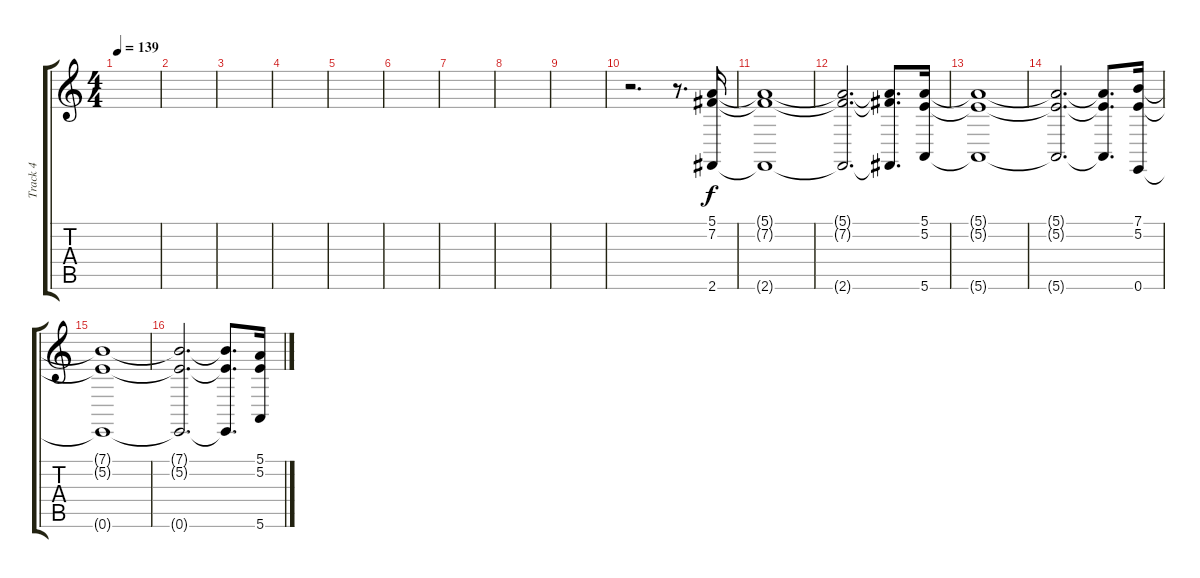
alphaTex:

\track ("Track 4" "Track 4") {instrument drawbarorgan}
\staff {score tabs}
\tuning (E4 B3 G3 D3 A2 E2) {hide}
\ts (4 4)
\tempo 139
\clef g2
\ks c
|
|
|
|
|
|
|
|
|
r.2{d volume 9} r.8{d} (5.1 7.2 2.6).16 |
(5.1{t} 7.2{t} 2.6{t}).1 |
(5.1{t} 7.2{t} 2.6{t}).2{d} (5.1{t} 7.2{t} 2.6{t}).8{d} (5.1 5.2 5.6).16 |
(5.1{t} 5.2{t} 5.6{t}).1 |
(5.1{t} 5.2{t} 5.6{t}).2{d} (5.1{t} 5.2{t} 5.6{t}).8{d} (7.1 5.2 0.6).16 |
(7.1{t} 5.2{t} 0.6{t}).1 |
(7.1{t} 5.2{t} 0.6{t}).2{d} (7.1{t} 5.2{t} 0.6{t}).8{d} (5.1 5.2 5.6).16
